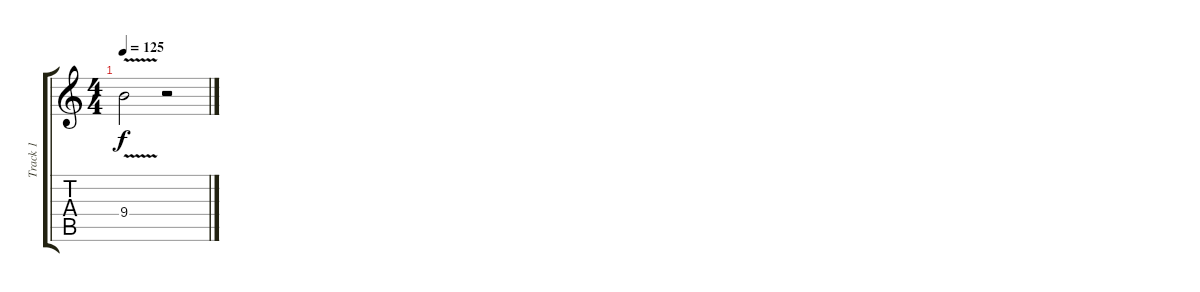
\track ("Track 1" "Track 1") {instrument overdrivenguitar}
\staff {score tabs}
\tuning (E4 B3 G3 D3 A2 E2) {hide}
\ts (4 4)
\tempo 125
\clef g2
\ks c
9.4{v t}.2{dy f} r.2
